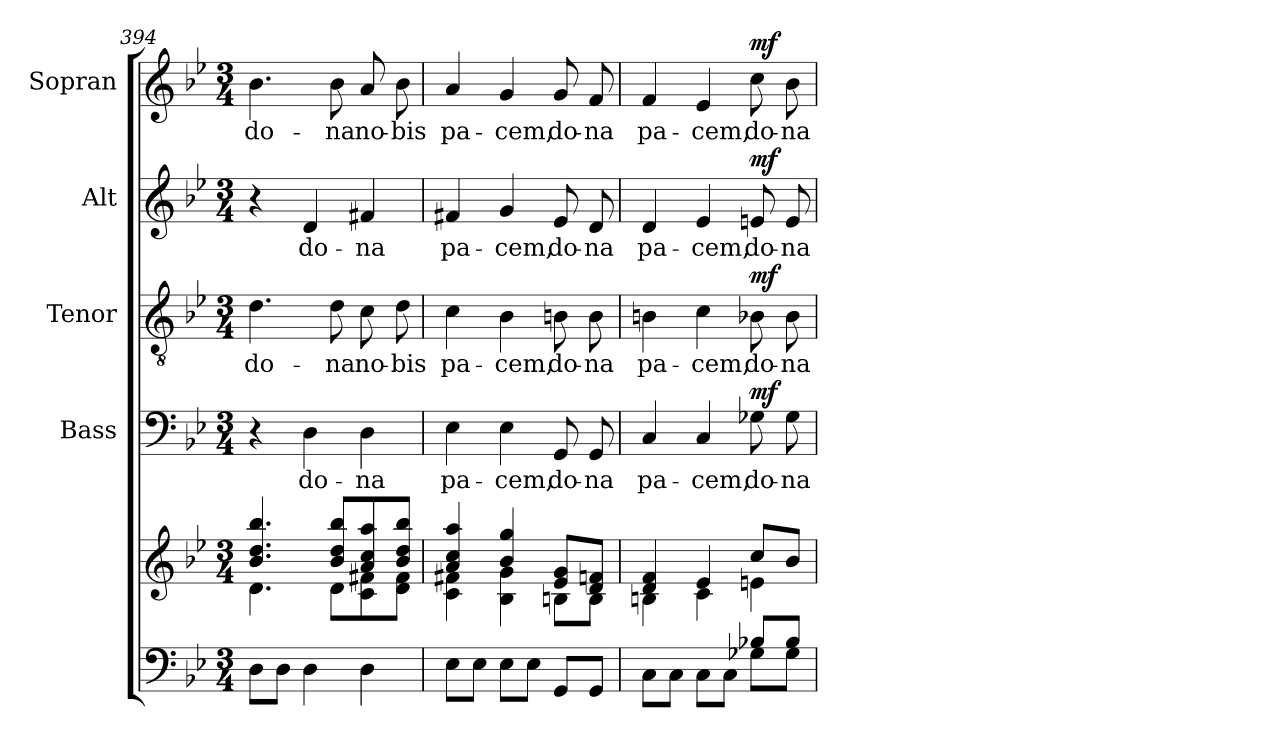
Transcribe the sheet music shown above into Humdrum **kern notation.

**kern	**kern	**kern	**text	**dynam	**kern	**text	**dynam	**kern	**text	**dynam	**kern	**text	**dynam
*part5	*part5	*part4	*part4	*part4	*part3	*part3	*part3	*part2	*part2	*part2	*part1	*part1	*part1
*staff6	*staff5	*staff4	*staff4	*staff4	*staff3	*staff3	*staff3	*staff2	*staff2	*staff2	*staff1	*staff1	*staff1
*	*	*I"Bass	*	*	*I"Tenor	*	*	*I"Alt	*	*	*I"Sopran	*	*
*	*	*I'B.	*	*	*I'T.	*	*	*I'A.	*	*	*I'S.	*	*
*clefF4	*clefG2	*clefF4	*	*	*clefGv2	*	*	*clefG2	*	*	*clefG2	*	*
*k[b-e-]	*k[b-e-]	*k[b-e-]	*	*	*k[b-e-]	*	*	*k[b-e-]	*	*	*k[b-e-]	*	*
*B-:	*B-:	*B-:	*	*	*B-:	*	*	*B-:	*	*	*B-:	*	*
*M3/4	*M3/4	*M3/4	*	*	*M3/4	*	*	*M3/4	*	*	*M3/4	*	*
=394	=394	=394	=394	=394	=394	=394	=394	=394	=394	=394	=394	=394	=394
*	*^	*	*	*	*	*	*	*	*	*	*	*	*
!	!	!	!	!	!	!	!LO:LY:b	!	!	!	!	!	!LO:LY:b	!
8D\L	4.b-/ 4.dd/ 4.bb-/	4.d\	4r	.	.	4.d\	do-	.	4r	.	.	4.b-\	do-	.
8D\J	.	.	.	.	.	.	.	.	.	.	.	.	.	.
!	!	!	!	!LO:LY:b	!	!	!	!	!	!LO:LY:b	!	!	!	!
4D\	.	.	4D\	do-	.	.	.	.	4d/	do-	.	.	.	.
!	!	!	!	!	!	!	!LO:LY:b	!	!	!	!	!	!LO:LY:b	!
.	8b-/ 8dd/ 8bb-/L	8d\L	.	.	.	8d\	-na	.	.	.	.	8b-\	-na	.
!	!	!	!	!LO:LY:b	!	!	!LO:LY:b	!	!	!LO:LY:b	!	!	!LO:LY:b	!
4D\	8a/ 8cc/ 8aa/	8c\ 8f#X\	4D\	-na	.	8c\	no-	.	4f#X/	-na	.	8a/	no-	.
!	!	!	!	!	!	!	!LO:LY:b	!	!	!	!	!	!LO:LY:b	!
.	8b-/ 8dd/ 8bb-/J	8d\ 8f#\J	.	.	.	8d\	-bis	.	.	.	.	8b-\	-bis	.
=395	=395	=395	=395	=395	=395	=395	=395	=395	=395	=395	=395	=395	=395	=395
!	!	!	!	!LO:LY:b	!	!	!LO:LY:b	!	!	!LO:LY:b	!	!	!LO:LY:b	!
8E-\L	4a/ 4cc/ 4aa/	4c\ 4f#X\	4E-\	pa-	.	4c\	pa-	.	4f#X/	pa-	.	4a/	pa-	.
8E-\J	.	.	.	.	.	.	.	.	.	.	.	.	.	.
!	!	!	!	!LO:LY:b	!	!	!LO:LY:b	!	!	!LO:LY:b	!	!	!LO:LY:b	!
8E-\L	4b-/ 4gg/	4B-\ 4g\	4E-\	-cem,	.	4B-\	-cem,	.	4g/	-cem,	.	4g/	-cem,	.
8E-\J	.	.	.	.	.	.	.	.	.	.	.	.	.	.
!	!	!	!	!LO:LY:b	!	!	!LO:LY:b	!	!	!LO:LY:b	!	!	!LO:LY:b	!
8GG/L	8e-/ 8g/L	8Bn\L	8GG/	do-	.	8Bn\	do-	.	8e-/	do-	.	8g/	do-	.
!	!	!	!	!LO:LY:b	!	!	!LO:LY:b	!	!	!LO:LY:b	!	!	!LO:LY:b	!
8GG/J	8d/ 8fn/J	8B\J	8GG/	-na	.	8B\	-na	.	8d/	-na	.	8f/	-na	.
=396	=396	=396	=396	=396	=396	=396	=396	=396	=396	=396	=396	=396	=396	=396
*^	*	*	*	*	*	*	*	*	*	*	*	*	*	*
!	!	!	!	!	!LO:LY:b	!	!	!LO:LY:b	!	!	!LO:LY:b	!	!	!LO:LY:b	!
2ryy	8C\L	4d/ 4f/	4Bn\	4C/	pa-	.	4Bn\	pa-	.	4d/	pa-	.	4f/	pa-	.
.	8C\J	.	.	.	.	.	.	.	.	.	.	.	.	.	.
!	!	!	!	!	!LO:LY:b	!	!	!LO:LY:b	!	!	!LO:LY:b	!	!	!LO:LY:b	!
.	8C\L	4e-/	4c\	4C/	-cem,	.	4c\	-cem,	.	4e-/	-cem,	.	4e-/	-cem,	.
.	8C\J	.	.	.	.	.	.	.	.	.	.	.	.	.	.
!	!	!	!	!	!LO:LY:b	!LO:DY:a	!	!LO:LY:b	!LO:DY:a	!	!LO:LY:b	!LO:DY:a	!	!LO:LY:b	!LO:DY:a
8B-X/L	8G-X\L	8cc/L	4en\	8G-X\	do-	mf	8B-X\	do-	mf	8en/	do-	mf	8cc\	do-	mf
!	!	!	!	!	!LO:LY:b	!	!	!LO:LY:b	!	!	!LO:LY:b	!	!	!LO:LY:b	!
8B-/J	8G-\J	8b-/J	.	8G-\	-na	.	8B-\	-na	.	8e/	-na	.	8b-\	-na	.
*v	*v	*	*	*	*	*	*	*	*	*	*	*	*	*	*
*	*v	*v	*	*	*	*	*	*	*	*	*	*	*	*
=	=	=	=	=	=	=	=	=	=	=	=	=	=
*-	*-	*-	*-	*-	*-	*-	*-	*-	*-	*-	*-	*-	*-
